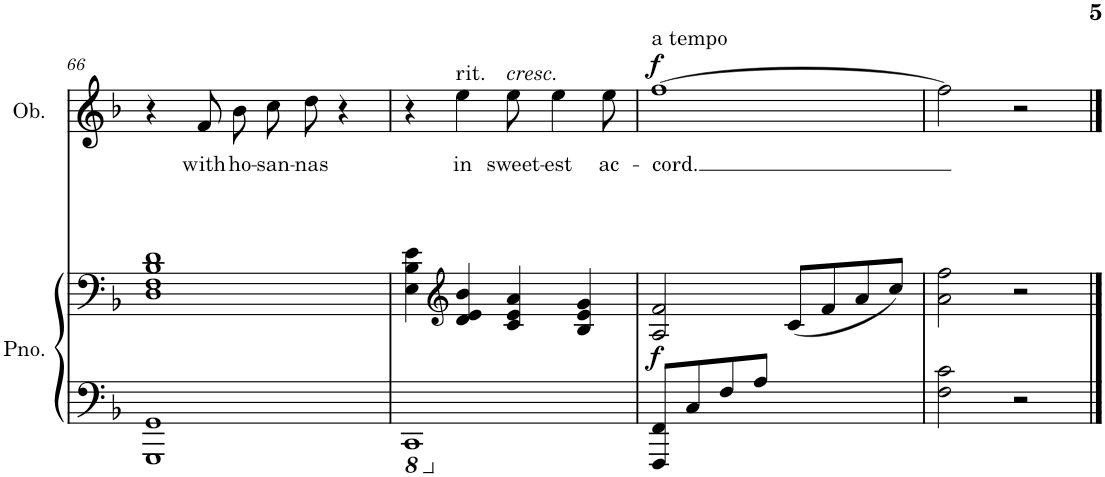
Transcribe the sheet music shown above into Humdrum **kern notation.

**kern	**kern	**dynam	**kern	**text	**dynam
*part2	*part2	*part2	*part1	*part1	*part1
*staff3	*staff2	*staff2/3	*staff1	*staff1	*staff1
*I"Piano	*	*	*I"Oboe	*	*
*I'Pno.	*	*	*I'Ob.	*	*
!!LO:PB:g=z
*clefF4	*clefF4	*	*clefG2	*	*
*k[b-]	*k[b-]	*	*k[b-]	*	*
*M4/4	*M4/4	*	*M4/4	*	*
*met(c)	*met(c)	*	*met(c)	*	*
=66	=66	=66	=66	=66	=66
1GGG 1GG	1D 1F 1B- 1d	.	4r	.	.
!	!	!	!	!LO:LY:b	!
.	.	.	8f/L	with	.
!	!	!	!	!LO:LY:b	!
.	.	.	8b-/J	ho-	.
!	!	!	!	!LO:LY:b	!
.	.	.	8cc\L	-san-	.
!	!	!	!	!LO:LY:b	!
.	.	.	8dd\J	-nas	.
.	.	.	4r	.	.
=67	=67	=67	=67	=67	=67
*8ba	*	*	*	*	*
1CCC	4E\ 4B-\ 4e\	.	4r	.	.
*	*clefG2	*	*	*	*
!	!	!	!LO:TX:a:t=rit.	!	!
!	!	!	!	!LO:LY:b	!
.	4d/ 4e/ 4b-/	.	4ee\	in	.
!	!	!	!LO:TX:a:i:t=cresc.	!	!
!	!	!	!	!LO:LY:b	!
.	4c/ 4e/ 4a/	.	8ee\	sweet-	.
!	!	!	!	!LO:LY:b	!
.	.	.	4ee\	-est	.
.	4B-/ 4e/ 4g/	.	.	.	.
!	!	!	!	!LO:LY:b	!
.	.	.	8ee\	ac-	.
=68	=68	=68	=68	=68	=68
*X8ba	*	*	*	*	*
!	!	!	!LO:TX:a:t=a tempo	!	!
!	!	!LO:DY:b	!	!LO:LY:b	!LO:DY:a
8FFF/ 8FF/L	2A/ 2f/	f	[1ff	-cord.	f
8C/	.	.	.	.	.
8F/	.	.	.	.	.
8A/J	.	.	.	.	.
2ryy	(8c/L	.	.	.	.
.	8f/	.	.	.	.
.	8a/	.	.	.	.
.	8cc/J)	.	.	.	.
=69	=69	=69	=69	=69	=69
2F\ 2c\	2a\ 2ff\	.	2ff\]	.	.
2r	2r	.	2r	.	.
==	==	==	==	==	==
*-	*-	*-	*-	*-	*-
